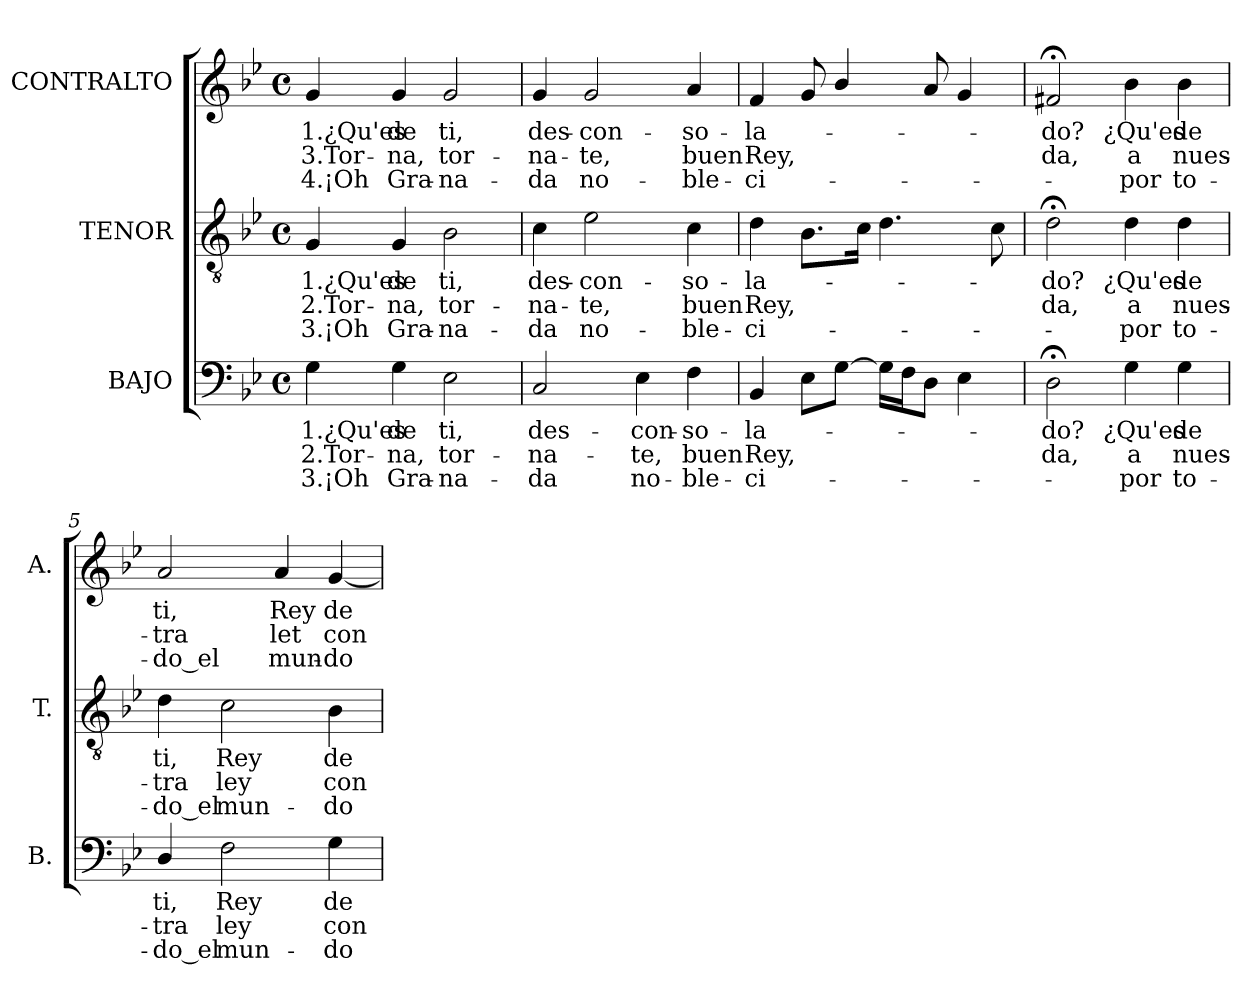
**kern	**text	**text	**text	**kern	**text	**text	**text	**kern	**text	**text	**text
*part3	*part3	*part3	*part3	*part2	*part2	*part2	*part2	*part1	*part1	*part1	*part1
*staff3	*staff3	*staff3	*staff3	*staff2	*staff2	*staff2	*staff2	*staff1	*staff1	*staff1	*staff1
*I"BAJO	*	*	*	*I"TENOR	*	*	*	*I"CONTRALTO	*	*	*
*I'B.	*	*	*	*I'T.	*	*	*	*I'A.	*	*	*
!!LO:PB:g=z
*clefF4	*	*	*	*clefGv2	*	*	*	*clefG2	*	*	*
*	*	*	*	*ITrd7c12	*	*	*	*	*	*	*
*k[b-e-]	*	*	*	*k[b-e-]	*	*	*	*k[b-e-]	*	*	*
*B-:	*	*	*	*B-:	*	*	*	*B-:	*	*	*
*M4/4	*	*	*	*M4/4	*	*	*	*M4/4	*	*	*
*met(c)	*	*	*	*met(c)	*	*	*	*met(c)	*	*	*
*MM75	*	*	*	*MM75	*	*	*	*MM75	*	*	*
=1	=1	=1	=1	=1	=1	=1	=1	=1	=1	=1	=1
!	!LO:LY:b:color=#000000	!LO:LY:b:color=#000000	!LO:LY:b:color=#000000	!	!	!	!	!	!	!	!
!	!	!	!	!	!LO:LY:b:color=#000000	!LO:LY:b:color=#000000	!LO:LY:b:color=#000000	!	!	!	!
!	!	!	!	!	!	!	!	!	!LO:LY:b:color=#000000	!LO:LY:b:color=#000000	!LO:LY:b:color=#000000
4Gi\	1.¿Qu'es	2.Tor-	3.¡Oh	4GGi/	1.¿Qu'es	2.Tor-	3.¡Oh	4gi/	1.¿Qu'es	3.Tor-	4.¡Oh
!	!LO:LY:b:color=#000000	!LO:LY:b:color=#000000	!LO:LY:b:color=#000000	!	!	!	!	!	!	!	!
!	!	!	!	!	!LO:LY:b:color=#000000	!LO:LY:b:color=#000000	!LO:LY:b:color=#000000	!	!	!	!
!	!	!	!	!	!	!	!	!	!LO:LY:b:color=#000000	!LO:LY:b:color=#000000	!LO:LY:b:color=#000000
4Gi\	de	-na,	Gra-	4GGi/	de	-na,	Gra-	4gi/	de	-na,	Gra-
!	!LO:LY:b:color=#000000	!LO:LY:b:color=#000000	!LO:LY:b:color=#000000	!	!	!	!	!	!	!	!
!	!	!	!	!	!LO:LY:b:color=#000000	!LO:LY:b:color=#000000	!LO:LY:b:color=#000000	!	!	!	!
!	!	!	!	!	!	!	!	!	!LO:LY:b:color=#000000	!LO:LY:b:color=#000000	!LO:LY:b:color=#000000
2E-i\	ti,	tor-	-na-	2BB-i\	ti,	tor-	-na-	2gi/	ti,	tor-	-na-
=2	=2	=2	=2	=2	=2	=2	=2	=2	=2	=2	=2
!	!LO:LY:b:color=#000000	!LO:LY:b:color=#000000	!LO:LY:b:color=#000000	!	!	!	!	!	!	!	!
!	!	!	!	!	!LO:LY:b:color=#000000	!LO:LY:b:color=#000000	!LO:LY:b:color=#000000	!	!	!	!
!	!	!	!	!	!	!	!	!	!LO:LY:b:color=#000000	!LO:LY:b:color=#000000	!LO:LY:b:color=#000000
2Ci/	des-	-na-	-da	4Ci\	des-	-na-	-da	4gi/	des-	-na-	-da
!	!	!	!	!	!LO:LY:b:color=#000000	!LO:LY:b:color=#000000	!LO:LY:b:color=#000000	!	!	!	!
!	!	!	!	!	!	!	!	!	!LO:LY:b:color=#000000	!LO:LY:b:color=#000000	!LO:LY:b:color=#000000
.	.	.	.	2E-i\	-con-	-te,	no-	2gi/	-con-	-te,	no-
!	!LO:LY:b:color=#000000	!LO:LY:b:color=#000000	!LO:LY:b:color=#000000	!	!	!	!	!	!	!	!
4E-i\	-con-	-te,	no-	.	.	.	.	.	.	.	.
!	!LO:LY:b:color=#000000	!LO:LY:b:color=#000000	!LO:LY:b:color=#000000	!	!	!	!	!	!	!	!
!	!	!	!	!	!LO:LY:b:color=#000000	!LO:LY:b:color=#000000	!LO:LY:b:color=#000000	!	!	!	!
!	!	!	!	!	!	!	!	!	!LO:LY:b:color=#000000	!LO:LY:b:color=#000000	!LO:LY:b:color=#000000
4Fi\	-so-	buen	-ble-	4Ci\	-so-	buen	-ble-	4ai/	-so-	buen	-ble-
=3	=3	=3	=3	=3	=3	=3	=3	=3	=3	=3	=3
!	!LO:LY:b:color=#000000	!LO:LY:b:color=#000000	!LO:LY:b:color=#000000	!	!	!	!	!	!	!	!
!	!	!	!	!	!LO:LY:b:color=#000000	!LO:LY:b:color=#000000	!LO:LY:b:color=#000000	!	!	!	!
!	!	!	!	!	!	!	!	!	!LO:LY:b:color=#000000	!LO:LY:b:color=#000000	!LO:LY:b:color=#000000
4BB-i/	-la-	Rey,	-ci-	4Di\	-la-	Rey,	-ci-	4fi/	-la-	Rey,	-ci-
8E-i\L	.	.	.	8.BB-i\L	.	.	.	8gi/	.	.	.
[8Gi\J	.	.	.	.	.	.	.	4b-i/	.	.	.
.	.	.	.	16Ci\Jk	.	.	.	.	.	.	.
16Gi\LL]	.	.	.	4.Di\	.	.	.	.	.	.	.
16Fi\J	.	.	.	.	.	.	.	.	.	.	.
8Di\J	.	.	.	.	.	.	.	8ai/	.	.	.
4E-i\	.	.	.	.	.	.	.	4gi/	.	.	.
.	.	.	.	8Ci\	.	.	.	.	.	.	.
=4	=4	=4	=4	=4	=4	=4	=4	=4	=4	=4	=4
!	!LO:LY:b:color=#000000	!LO:LY:b:color=#000000	!	!	!	!	!	!	!	!	!
!	!	!	!	!	!LO:LY:b:color=#000000	!LO:LY:b:color=#000000	!	!	!	!	!
!	!	!	!	!	!	!	!	!	!LO:LY:b:color=#000000	!LO:LY:b:color=#000000	!
2D;i\	-do?	-da,	.	2D;i\	-do?	-da,	.	2f#X;i/	-do?	-da,	.
!	!LO:LY:b:color=#000000	!LO:LY:b:color=#000000	!LO:LY:b:color=#000000	!	!	!	!	!	!	!	!
!	!	!	!	!	!LO:LY:b:color=#000000	!LO:LY:b:color=#000000	!LO:LY:b:color=#000000	!	!	!	!
!	!	!	!	!	!	!	!	!	!LO:LY:b:color=#000000	!LO:LY:b:color=#000000	!LO:LY:b:color=#000000
4Gi\	¿Qu'es	a	por	4Di\	¿Qu'es	a	por	4b-i\	¿Qu'es	a	por
!	!LO:LY:b:color=#000000	!LO:LY:b:color=#000000	!LO:LY:b:color=#000000	!	!	!	!	!	!	!	!
!	!	!	!	!	!LO:LY:b:color=#000000	!LO:LY:b:color=#000000	!LO:LY:b:color=#000000	!	!	!	!
!	!	!	!	!	!	!	!	!	!LO:LY:b:color=#000000	!LO:LY:b:color=#000000	!LO:LY:b:color=#000000
4Gi\	de	nues-	to-	4Di\	de	nues-	to-	4b-i\	de	nues-	to-
=5	=5	=5	=5	=5	=5	=5	=5	=5	=5	=5	=5
!	!LO:LY:b:color=#000000	!LO:LY:b:color=#000000	!LO:LY:b:color=#000000	!	!	!	!	!	!	!	!
!	!	!	!	!	!LO:LY:b:color=#000000	!LO:LY:b:color=#000000	!LO:LY:b:color=#000000	!	!	!	!
!	!	!	!	!	!	!	!	!	!LO:LY:b:color=#000000	!LO:LY:b:color=#000000	!LO:LY:b:color=#000000
4Di/	ti,	-tra	-do_el	4Di\	ti,	-tra	-do_el	2ai/	ti,	-tra	-do_el
!	!LO:LY:b:color=#000000	!LO:LY:b:color=#000000	!LO:LY:b:color=#000000	!	!	!	!	!	!	!	!
!	!	!	!	!	!LO:LY:b:color=#000000	!LO:LY:b:color=#000000	!LO:LY:b:color=#000000	!	!	!	!
2Fi\	Rey	ley	mun-	2Ci\	Rey	ley	mun-	.	.	.	.
!	!	!	!	!	!	!	!	!	!LO:LY:b:color=#000000	!LO:LY:b:color=#000000	!LO:LY:b:color=#000000
.	.	.	.	.	.	.	.	4ai/	Rey	let	mun-
!	!LO:LY:b:color=#000000	!LO:LY:b:color=#000000	!LO:LY:b:color=#000000	!	!	!	!	!	!	!	!
!	!	!	!	!	!LO:LY:b:color=#000000	!LO:LY:b:color=#000000	!LO:LY:b:color=#000000	!	!	!	!
!	!	!	!	!	!	!	!	!	!LO:LY:b:color=#000000	!LO:LY:b:color=#000000	!LO:LY:b:color=#000000
4Gi\	de	con-	-do	4BB-i\	de	con-	-do	[4gi/	de	con-	-do
=	=	=	=	=	=	=	=	=	=	=	=
*-	*-	*-	*-	*-	*-	*-	*-	*-	*-	*-	*-
